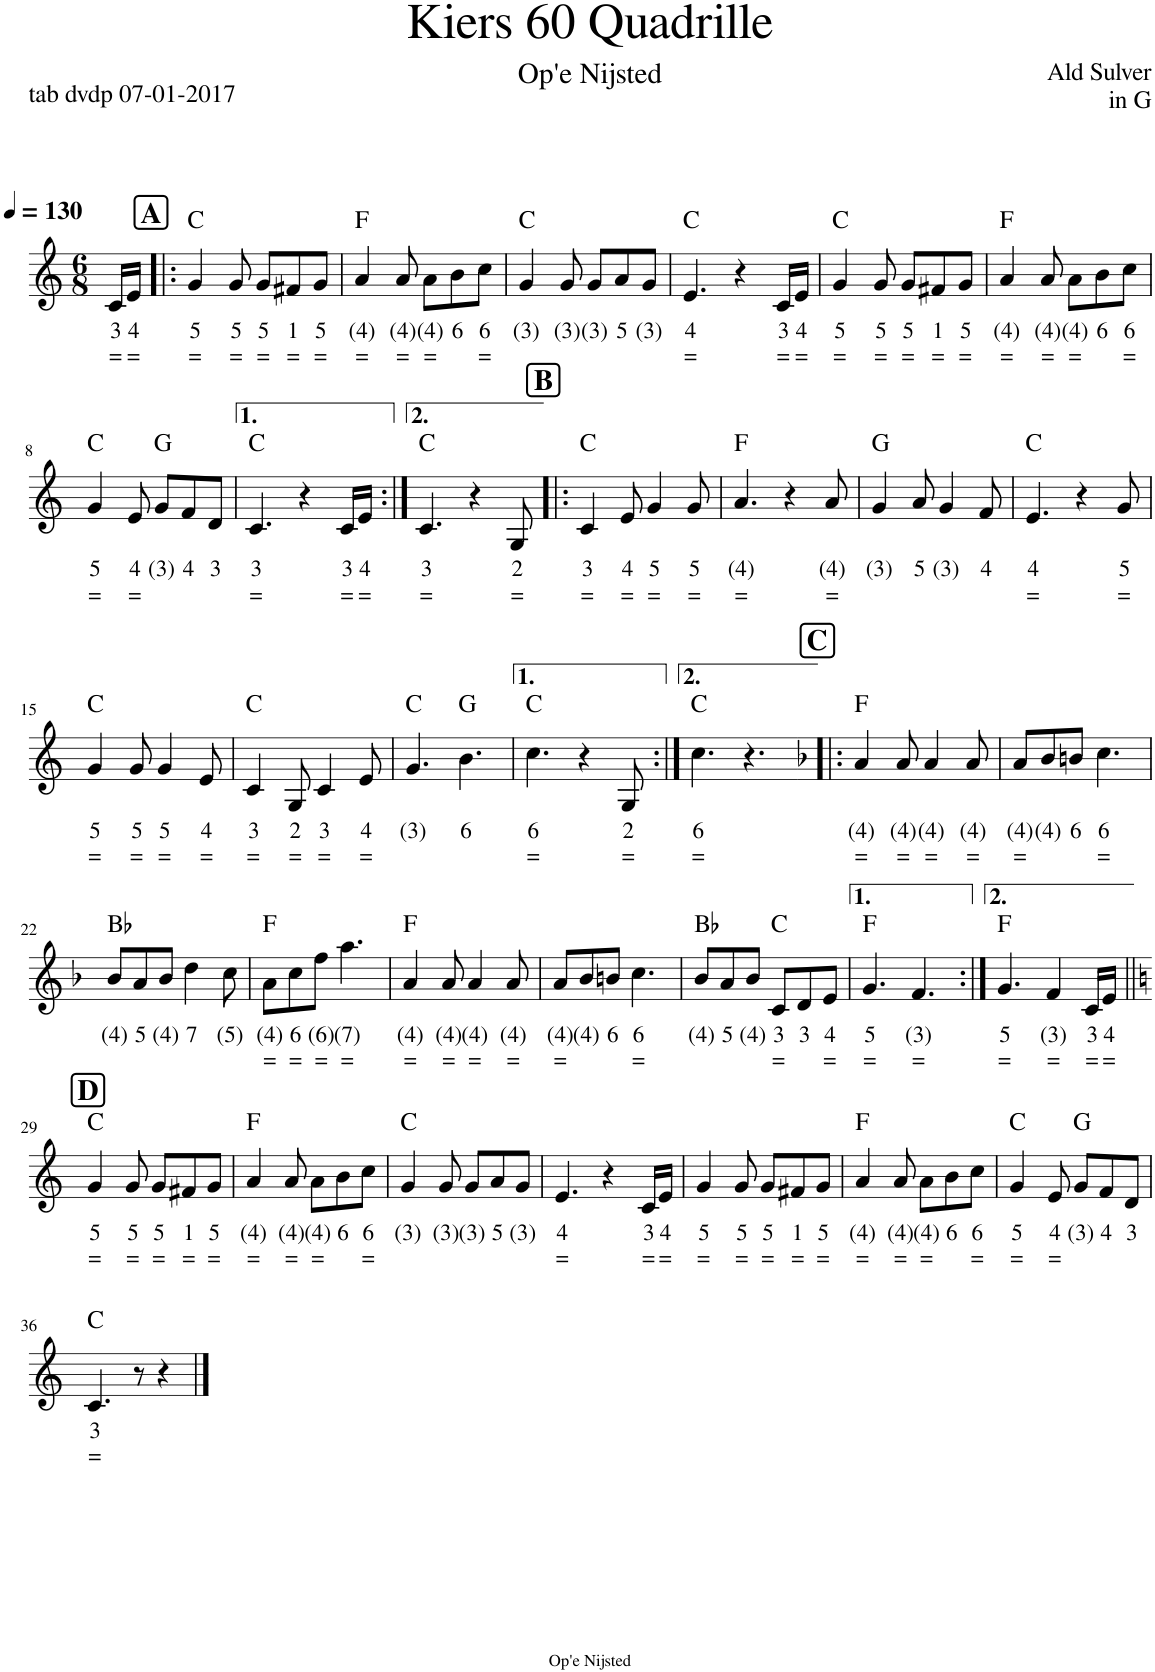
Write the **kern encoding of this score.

**kern	**text	**text	**kern	**text	**text	**kern	**text	**text	**harte
*part3	*part3	*part3	*part2	*part2	*part2	*part1	*part1	*part1	*part1
*staff3	*staff3	*staff3	*staff2	*staff2	*staff2	*staff1	*staff1	*staff1	*
*I"Stem	*	*	*I"Stem	*	*	*I"Stem	*	*	*
*stria5	*	*	*stria5	*	*	*	*	*	*
*clefG2	*	*	*clefG2	*	*	*clefG2	*	*	*
*k[]	*	*	*k[]	*	*	*k[]	*	*	*
*M6/8	*	*	*M6/8	*	*	*M6/8	*	*	*
*MM130	*	*	*MM130	*	*	*MM130	*	*	*
=1	=1	=1	=1	=1	=1	=1	=1	=1	=1
!	!	!	!LO:TX:a:t=2e stem	!	!	!	!	!	!
!LO:TX:a:t=3e stem	!	!	!	!	!	!	!	!	!
!	!	!	!	!	!	!	!LO:LY:b	!LO:LY:b	!
8r	.	.	8r	.	.	16c/LL	3	=	.
!	!	!	!	!	!	!	!LO:LY:b	!LO:LY:b	!
.	.	.	.	.	.	16e/JJ	4	=	.
!!LO:REH:place=s1:a:B:cj:fs=14:t=A
=2!|:	=2!|:	=2!|:	=2!|:	=2!|:	=2!|:	=2!|:	=2!|:	=2!|:	=2!|:
!	!	!	!	!	!	!	!LO:LY:b	!LO:LY:b	!
4.c	3	=	4.ee	7	=	4g/	5	=	C:maj
!	!	!	!	!	!	!	!LO:LY:b	!LO:LY:b	!
.	.	.	.	.	.	8g/	5	=	.
!	!	!	!	!	!	!	!LO:LY:b	!LO:LY:b	!
4.e	4	=	8ee\L	7	=	8g/L	5	=	.
!	!	!	!	!	!	!	!LO:LY:b	!LO:LY:b	!
.	.	.	8dd#X\	(1)	=	8f#X/	1	=	.
!	!	!	!	!	!	!	!LO:LY:b	!LO:LY:b	!
.	.	.	8ee\J	7	=	8g/J	5	=	.
=3	=3	=3	=3	=3	=3	=3	=3	=3	=3
!	!	!	!	!	!	!	!LO:LY:b	!LO:LY:b	!
4.f	(3)	=	4.ff	(6)	=	4a/	(4)	=	F:maj
!	!	!	!	!	!	!	!LO:LY:b	!LO:LY:b	!
.	.	.	.	.	.	8a/	(4)	=	.
!	!	!	!	!	!	!	!LO:LY:b	!LO:LY:b	!
4.f	(3)	=	8ff\L	(6)	=	8a\L	(4)	=	.
!	!	!	!	!	!	!	!LO:LY:b	!	!
.	.	.	8gg\	8	=	8b\	6	.	.
!	!	!	!	!	!	!	!LO:LY:b	!LO:LY:b	!
.	.	.	8aa\J	(7)	=	8cc\J	6	=	.
=4	=4	=4	=4	=4	=4	=4	=4	=4	=4
!	!	!	!	!	!	!	!LO:LY:b	!	!
4.c	3	=	4.ee	(6)	.	4g/	(3)	.	C:maj
!	!	!	!	!	!	!	!LO:LY:b	!	!
.	.	.	.	.	.	8g/	(3)	.	.
!	!	!	!	!	!	!	!LO:LY:b	!	!
4.g	5	=	8ee\L	(6)	.	8g/L	(3)	.	.
!	!	!	!	!	!	!	!LO:LY:b	!	!
.	.	.	8ff\	8	.	8a/	5	.	.
!	!	!	!	!	!	!	!LO:LY:b	!	!
.	.	.	8ee\J	(6)	.	8g/J	(3)	.	.
=5	=5	=5	=5	=5	=5	=5	=5	=5	=5
!	!	!	!	!	!	!	!LO:LY:b	!LO:LY:b	!
4.cc	6	=	4.cc	6	=	4.e/	4	=	C:maj
4.g	5	=	4r	.	.	4r	.	.	.
!	!	!	!	!	!	!	!LO:LY:b	!LO:LY:b	!
.	.	.	8r	.	.	16c/LL	3	=	.
!	!	!	!	!	!	!	!LO:LY:b	!LO:LY:b	!
.	.	.	.	.	.	16e/JJ	4	=	.
=6	=6	=6	=6	=6	=6	=6	=6	=6	=6
!	!	!	!	!	!	!	!LO:LY:b	!LO:LY:b	!
4.c	3	=	8e/L	4	=	4g/	5	=	C:maj
.	.	.	8g/	5	=	.	.	.	.
!	!	!	!	!	!	!	!LO:LY:b	!LO:LY:b	!
.	.	.	8cc/J	6	=	8g/	5	=	.
!	!	!	!	!	!	!	!LO:LY:b	!LO:LY:b	!
4.e	4	=	4.ee	7	=	8g/L	5	=	.
!	!	!	!	!	!	!	!LO:LY:b	!LO:LY:b	!
.	.	.	.	.	.	8f#X/	1	=	.
!	!	!	!	!	!	!	!LO:LY:b	!LO:LY:b	!
.	.	.	.	.	.	8g/J	5	=	.
=7	=7	=7	=7	=7	=7	=7	=7	=7	=7
!	!	!	!	!	!	!	!LO:LY:b	!LO:LY:b	!
4.f	(3)	=	8f/L	(3)	=	4a/	(4)	=	F:maj
.	.	.	8a/	(4)	=	.	.	.	.
!	!	!	!	!	!	!	!LO:LY:b	!LO:LY:b	!
.	.	.	8cc/J	6	=	8a/	(4)	=	.
!	!	!	!	!	!	!	!LO:LY:b	!LO:LY:b	!
4.f	(3)	=	4.ff	(6)	=	8a\L	(4)	=	.
!	!	!	!	!	!	!	!LO:LY:b	!	!
.	.	.	.	.	.	8b\	6	.	.
!	!	!	!	!	!	!	!LO:LY:b	!LO:LY:b	!
.	.	.	.	.	.	8cc\J	6	=	.
!!LO:LB:g=z
=8	=8	=8	=8	=8	=8	=8	=8	=8	=8
!	!	!	!	!	!	!	!LO:LY:b	!LO:LY:b	!
4.c	3	=	4.cc	(5)	.	4g/	5	=	C:maj
!	!	!	!	!	!	!	!LO:LY:b	!LO:LY:b	!
.	.	.	.	.	.	8e/	4	=	.
!	!	!	!	!	!	!	!LO:LY:b	!	!
4.g	(3)	.	4.b	6	.	8g/L	(3)	.	G:maj
!	!	!	!	!	!	!	!LO:LY:b	!	!
.	.	.	.	.	.	8f/	4	.	.
!	!	!	!	!	!	!	!LO:LY:b	!	!
.	.	.	.	.	.	8d/J	3	.	.
=9	=9	=9	=9	=9	=9	=9	=9	=9	=9
!	!	!	!	!	!	!	!LO:LY:b	!LO:LY:b	!
4.cc	(5)	.	4.cc	6	=	4.c/	3	=	C:maj
!	!	!	!LO:N:vis=4	!	!	!	!	!	!
4.g	(3)	.	4.r	.	.	4r	.	.	.
!	!	!	!	!	!	!	!LO:LY:b	!LO:LY:b	!
.	.	.	.	.	.	16c/LL	3	=	.
!	!	!	!	!	!	!	!LO:LY:b	!LO:LY:b	!
.	.	.	.	.	.	16e/JJ	4	=	.
=10:|!	=10:|!	=10:|!	=10:|!	=10:|!	=10:|!	=10:|!	=10:|!	=10:|!	=10:|!
!	!	!	!	!	!	!	!LO:LY:b	!LO:LY:b	!
4.cc	(5)	.	4.cc	6	=	4.c/	3	=	C:maj
!LO:N:vis=4	!	!	!	!	!	!	!	!	!
4.r	.	.	4r	.	.	4r	.	.	.
!	!	!	!	!	!	!	!LO:LY:b	!LO:LY:b	!
.	.	.	8ee	7	=	8G/	2	=	.
!!LO:REH:place=s1:a:B:cj:fs=14:t=B
=11!|:	=11!|:	=11!|:	=11!|:	=11!|:	=11!|:	=11!|:	=11!|:	=11!|:	=11!|:
!	!	!	!	!	!	!	!LO:LY:b	!LO:LY:b	!
4.c	3	=	4.ee	7	=	4c/	3	=	C:maj
!	!	!	!	!	!	!	!LO:LY:b	!LO:LY:b	!
.	.	.	.	.	.	8e/	4	=	.
!	!	!	!	!	!	!	!LO:LY:b	!LO:LY:b	!
4.e	4	=	4.ee	7	=	4g/	5	=	.
!	!	!	!	!	!	!	!LO:LY:b	!LO:LY:b	!
.	.	.	.	.	.	8g/	5	=	.
=12	=12	=12	=12	=12	=12	=12	=12	=12	=12
!	!	!	!	!	!	!	!LO:LY:b	!LO:LY:b	!
4.f	(3)	=	8ff\L	(6)	=	4.a/	(4)	=	F:maj
.	.	.	8cc\	6	=	.	.	.	.
.	.	.	8a\J	(4)	=	.	.	.	.
4.d	3	.	4.f	(3)	=	4r	.	.	.
!	!	!	!	!	!	!	!LO:LY:b	!LO:LY:b	!
.	.	.	.	.	.	8a/	(4)	=	.
=13	=13	=13	=13	=13	=13	=13	=13	=13	=13
!	!	!	!	!	!	!	!LO:LY:b	!	!
4.g	(3)	.	4.b	6	.	4g/	(3)	.	G:maj
!	!	!	!	!	!	!	!LO:LY:b	!	!
.	.	.	.	.	.	8a/	5	.	.
!	!	!	!	!	!	!	!LO:LY:b	!	!
4.b	6	.	4.dd	7	.	4g/	(3)	.	.
!	!	!	!	!	!	!	!LO:LY:b	!	!
.	.	.	.	.	.	8f/	4	.	.
=14	=14	=14	=14	=14	=14	=14	=14	=14	=14
!	!	!	!	!	!	!	!LO:LY:b	!LO:LY:b	!
4.cc	6	=	8cc\L	6	=	4.e/	4	=	C:maj
.	.	.	8g\	5	=	.	.	.	.
.	.	.	8ee\J	7	=	.	.	.	.
4.g	5	=	4cc	6	=	4r	.	.	.
!	!	!	!	!	!	!	!LO:LY:b	!LO:LY:b	!
.	.	.	8ee	7	=	8g/	5	=	.
!!LO:LB:g=z
=15	=15	=15	=15	=15	=15	=15	=15	=15	=15
!	!	!	!	!	!	!	!LO:LY:b	!LO:LY:b	!
4.c	3	=	4ee	(5)	.	4g/	5	=	C:maj
!	!	!	!	!	!	!	!LO:LY:b	!LO:LY:b	!
.	.	.	8ee	(5)	.	8g/	5	=	.
!	!	!	!	!	!	!	!LO:LY:b	!LO:LY:b	!
4.d	3	.	4b	6	.	4g/	5	=	.
!	!	!	!	!	!	!	!LO:LY:b	!LO:LY:b	!
.	.	.	8b	6	.	8e/	4	=	.
=16	=16	=16	=16	=16	=16	=16	=16	=16	=16
!	!	!	!	!	!	!	!LO:LY:b	!LO:LY:b	!
4.e	(2)	.	4g	5	=	4c/	3	=	C:maj
!	!	!	!	!	!	!	!LO:LY:b	!LO:LY:b	!
.	.	.	8g	5	=	8G/	2	=	.
!	!	!	!	!	!	!	!LO:LY:b	!LO:LY:b	!
4.a	5	.	4a	(4)	=	4c/	3	=	.
!	!	!	!	!	!	!	!LO:LY:b	!LO:LY:b	!
.	.	.	8a	(4)	=	8e/	4	=	.
=17	=17	=17	=17	=17	=17	=17	=17	=17	=17
!	!	!	!	!	!	!	!LO:LY:b	!	!
4.g	(3)	.	4.e	(2)	.	4.g/	(3)	.	C:maj
!	!	!	!	!	!	!	!LO:LY:b	!	!
4.g	(3)	.	4.f	4	.	4.b\	6	.	G:maj
=18	=18	=18	=18	=18	=18	=18	=18	=18	=18
!	!	!	!	!	!	!	!LO:LY:b	!LO:LY:b	!
4.c	3	=	4.e	4	=	4.cc\	6	=	C:maj
4.g	5	=	4r	.	.	4r	.	.	.
!	!	!	!	!	!	!	!LO:LY:b	!LO:LY:b	!
.	.	.	8ee	7	=	8G/	2	=	.
=19:|!	=19:|!	=19:|!	=19:|!	=19:|!	=19:|!	=19:|!	=19:|!	=19:|!	=19:|!
!	!	!	!	!	!	!	!LO:LY:b	!LO:LY:b	!
4.c	3	=	4.g	5	=	4.cc\	6	=	C:maj
!LO:N:vis=4	!	!	!LO:N:vis=4	!	!	!	!	!	!
4.r	.	.	4.r	.	.	4.r	.	.	.
!!LO:REH:place=s1:a:B:cj:fs=14:t=C
=20!|:	=20!|:	=20!|:	=20!|:	=20!|:	=20!|:	=20!|:	=20!|:	=20!|:	=20!|:
*k[b-]	*	*	*k[b-]	*	*	*k[b-]	*	*	*
!	!	!	!	!	!	!	!LO:LY:b	!LO:LY:b	!
4.ff	.	.	4ff	(6)	=	4a/	(4)	=	F:maj
!	!	!	!	!	!	!	!LO:LY:b	!LO:LY:b	!
.	.	.	8ff	(6)	=	8a/	(4)	=	.
!	!	!	!	!	!	!	!LO:LY:b	!LO:LY:b	!
4.ee	.	.	4ff	(6)	=	4a/	(4)	=	.
!	!	!	!	!	!	!	!LO:LY:b	!LO:LY:b	!
.	.	.	8ff	(6)	=	8a/	(4)	=	.
=21	=21	=21	=21	=21	=21	=21	=21	=21	=21
!	!	!	!	!	!	!	!LO:LY:b	!LO:LY:b	!
4.dd	.	.	8ff\L	(6)	=	8a/L	(4)	=	.
!	!	!	!	!	!	!	!LO:LY:b	!	!
.	.	.	8gg\	8	=	8b-/	(4)	.	.
!	!	!	!	!	!	!	!LO:LY:b	!	!
.	.	.	8gg#X\J	8!	=	8bn/J	6	.	.
!	!	!	!	!	!	!	!LO:LY:b	!LO:LY:b	!
4.cc	.	.	4.aa	(7)	=	4.cc\	6	=	.
!!LO:LB:g=z
=22	=22	=22	=22	=22	=22	=22	=22	=22	=22
!	!	!	!	!	!	!	!LO:LY:b	!	!
4.b-	.	.	8gg\L	(7)	.	8b-/L	(4)	.	Bb:maj
!	!	!	!	!	!	!	!LO:LY:b	!	!
.	.	.	8ff#X\	1	=	8a/	5	.	.
!	!	!	!	!	!	!	!LO:LY:b	!	!
.	.	.	8gg\J	(7)	.	8b-/J	(4)	.	.
!	!	!	!	!	!	!	!LO:LY:b	!	!
4.g	.	.	4bb-	(8)	.	4dd\	7	.	.
!	!	!	!	!	!	!	!LO:LY:b	!	!
.	.	.	8aa	9	.	8cc\	(5)	.	.
=23	=23	=23	=23	=23	=23	=23	=23	=23	=23
!	!	!	!	!	!	!	!LO:LY:b	!LO:LY:b	!
4.f	.	.	4.ff	(6)	=	8a\L	(4)	=	F:maj
!	!	!	!	!	!	!	!LO:LY:b	!LO:LY:b	!
.	.	.	.	.	.	8cc\	6	=	.
!	!	!	!	!	!	!	!LO:LY:b	!LO:LY:b	!
.	.	.	.	.	.	8ff\J	(6)	=	.
!	!	!	!	!	!	!	!LO:LY:b	!LO:LY:b	!
4.c	.	.	8cc\L	6	=	4.aa\	(7)	=	.
.	.	.	8dd\	(5)	=	.	.	.	.
.	.	.	8ee\J	7	=	.	.	.	.
=24	=24	=24	=24	=24	=24	=24	=24	=24	=24
!	!	!	!	!	!	!	!LO:LY:b	!LO:LY:b	!
4.f	.	.	4ff	(6)	=	4a/	(4)	=	F:maj
!	!	!	!	!	!	!	!LO:LY:b	!LO:LY:b	!
.	.	.	8ff	(6)	=	8a/	(4)	=	.
!	!	!	!	!	!	!	!LO:LY:b	!LO:LY:b	!
4.e	.	.	4ff	(6)	=	4a/	(4)	=	.
!	!	!	!	!	!	!	!LO:LY:b	!LO:LY:b	!
.	.	.	8ff	(6)	=	8a/	(4)	=	.
=25	=25	=25	=25	=25	=25	=25	=25	=25	=25
!	!	!	!	!	!	!	!LO:LY:b	!LO:LY:b	!
4.d	3	.	8ff\L	(6)	=	8a/L	(4)	=	.
!	!	!	!	!	!	!	!LO:LY:b	!	!
.	.	.	8gg\	8	=	8b-/	(4)	.	.
!	!	!	!	!	!	!	!LO:LY:b	!	!
.	.	.	8gg#X\J	8!	=	8bn/J	6	.	.
!	!	!	!	!	!	!	!LO:LY:b	!LO:LY:b	!
4.c	3	=	4.aa	(7)	=	4.cc\	6	=	.
=26	=26	=26	=26	=26	=26	=26	=26	=26	=26
!	!	!	!	!	!	!	!LO:LY:b	!	!
4.B-	3!	.	4.dd	7	.	8b-/L	(4)	.	Bb:maj
!	!	!	!	!	!	!	!LO:LY:b	!	!
.	.	.	.	.	.	8a/	5	.	.
!	!	!	!	!	!	!	!LO:LY:b	!	!
.	.	.	.	.	.	8b-/J	(4)	.	.
!	!	!	!	!	!	!	!LO:LY:b	!LO:LY:b	!
4.c	3	=	4.g	(3)	.	8c/L	3	=	C:maj
!	!	!	!	!	!	!	!LO:LY:b	!	!
.	.	.	.	.	.	8d/	3	.	.
!	!	!	!	!	!	!	!LO:LY:b	!LO:LY:b	!
.	.	.	.	.	.	8e/J	4	=	.
=27	=27	=27	=27	=27	=27	=27	=27	=27	=27
!	!	!	!	!	!	!	!LO:LY:b	!LO:LY:b	!
4.f	(3)	=	4.b-	(4)	.	4.g/	5	=	F:maj
!	!	!	!	!	!	!	!LO:LY:b	!LO:LY:b	!
4.f	(3)	=	4.a	(4)	=	4.f/	(3)	=	.
=28:|!	=28:|!	=28:|!	=28:|!	=28:|!	=28:|!	=28:|!	=28:|!	=28:|!	=28:|!
!	!	!	!	!	!	!	!LO:LY:b	!LO:LY:b	!
4.f	(3)	=	4.b-	(4)	.	4.g/	5	=	F:maj
!	!	!	!	!	!	!	!LO:LY:b	!LO:LY:b	!
4f	(3)	=	4a	(4)	=	4f/	(3)	=	.
!	!	!	!	!	!	!	!LO:LY:b	!LO:LY:b	!
8r	.	.	8r	.	.	16c/LL	3	=	.
!	!	!	!	!	!	!	!LO:LY:b	!LO:LY:b	!
.	.	.	.	.	.	16e/JJ	4	=	.
!!LO:LB:g=z
!!LO:REH:place=s1:a:B:cj:fs=14:t=D
=29||	=29||	=29||	=29||	=29||	=29||	=29||	=29||	=29||	=29||
*k[]	*	*	*k[]	*	*	*k[]	*	*	*
!	!	!	!	!	!	!	!LO:LY:b	!LO:LY:b	!
4.c	3	=	4ee	7	=	4g/	5	=	C:maj
!	!	!	!	!	!	!	!LO:LY:b	!LO:LY:b	!
.	.	.	8ee	7	=	8g/	5	=	.
!	!	!	!	!	!	!	!LO:LY:b	!LO:LY:b	!
4.e	4	=	8ee\L	7	=	8g/L	5	=	.
!	!	!	!	!	!	!	!LO:LY:b	!LO:LY:b	!
.	.	.	8dd#X\	(1)	=	8f#X/	1	=	.
!	!	!	!	!	!	!	!LO:LY:b	!LO:LY:b	!
.	.	.	8ee\J	7	=	8g/J	5	=	.
=30	=30	=30	=30	=30	=30	=30	=30	=30	=30
!	!	!	!	!	!	!	!LO:LY:b	!LO:LY:b	!
4.f	(3)	=	4ff	(6)	=	4a/	(4)	=	F:maj
!	!	!	!	!	!	!	!LO:LY:b	!LO:LY:b	!
.	.	.	8ff	(6)	=	8a/	(4)	=	.
!	!	!	!	!	!	!	!LO:LY:b	!LO:LY:b	!
4.f	(3)	=	8ff\L	(6)	=	8a\L	(4)	=	.
!	!	!	!	!	!	!	!LO:LY:b	!	!
.	.	.	8gg\	8	=	8b\	6	.	.
!	!	!	!	!	!	!	!LO:LY:b	!LO:LY:b	!
.	.	.	8aa\J	(7)	=	8cc\J	6	=	.
=31	=31	=31	=31	=31	=31	=31	=31	=31	=31
!	!	!	!	!	!	!	!LO:LY:b	!	!
4.c	3	=	4ee	7	=	4g/	(3)	.	C:maj
!	!	!	!	!	!	!	!LO:LY:b	!	!
.	.	.	8ee	7	=	8g/	(3)	.	.
!	!	!	!	!	!	!	!LO:LY:b	!	!
4.g	5	=	8ee\L	7	=	8g/L	(3)	.	.
!	!	!	!	!	!	!	!LO:LY:b	!	!
.	.	.	8ff\	(6)	=	8a/	5	.	.
!	!	!	!	!	!	!	!LO:LY:b	!	!
.	.	.	8ee\J	7	=	8g/J	(3)	.	.
=32	=32	=32	=32	=32	=32	=32	=32	=32	=32
!	!	!	!	!	!	!	!LO:LY:b	!LO:LY:b	!
4.cc	6	=	4.cc	(6)	=	4.e/	4	=	.
!	!	!	!LO:N:vis=4	!	!	!	!	!	!
4.g	5	=	4.r	.	.	4r	.	.	.
!	!	!	!	!	!	!	!LO:LY:b	!LO:LY:b	!
.	.	.	.	.	.	16c/LL	3	=	.
!	!	!	!	!	!	!	!LO:LY:b	!LO:LY:b	!
.	.	.	.	.	.	16e/JJ	4	=	.
=33	=33	=33	=33	=33	=33	=33	=33	=33	=33
!	!	!	!	!	!	!	!LO:LY:b	!LO:LY:b	!
4.c	3	=	8e/L	4	=	4g/	5	=	.
.	.	.	8g/	5	=	.	.	.	.
!	!	!	!	!	!	!	!LO:LY:b	!LO:LY:b	!
.	.	.	8cc/J	6	=	8g/	5	=	.
!	!	!	!	!	!	!	!LO:LY:b	!LO:LY:b	!
4.e	4	=	4.ee	7	=	8g/L	5	=	.
!	!	!	!	!	!	!	!LO:LY:b	!LO:LY:b	!
.	.	.	.	.	.	8f#X/	1	=	.
!	!	!	!	!	!	!	!LO:LY:b	!LO:LY:b	!
.	.	.	.	.	.	8g/J	5	=	.
=34	=34	=34	=34	=34	=34	=34	=34	=34	=34
!	!	!	!	!	!	!	!LO:LY:b	!LO:LY:b	!
4.f	(3)	=	8f/L	(3)	=	4a/	(4)	=	F:maj
.	.	.	8a/	(4)	=	.	.	.	.
!	!	!	!	!	!	!	!LO:LY:b	!LO:LY:b	!
.	.	.	8cc/J	6	=	8a/	(4)	=	.
!	!	!	!	!	!	!	!LO:LY:b	!LO:LY:b	!
4.d	3	.	4.ff	(6)	=	8a\L	(4)	=	.
!	!	!	!	!	!	!	!LO:LY:b	!	!
.	.	.	.	.	.	8b\	6	.	.
!	!	!	!	!	!	!	!LO:LY:b	!LO:LY:b	!
.	.	.	.	.	.	8cc\J	6	=	.
=35	=35	=35	=35	=35	=35	=35	=35	=35	=35
!	!	!	!	!	!	!	!LO:LY:b	!LO:LY:b	!
4.c	3	=	4.cc	(5)	.	4g/	5	=	C:maj
!	!	!	!	!	!	!	!LO:LY:b	!LO:LY:b	!
.	.	.	.	.	.	8e/	4	=	.
!	!	!	!	!	!	!	!LO:LY:b	!	!
4.g	(3)	.	4.b	6	.	8g/L	(3)	.	G:maj
!	!	!	!	!	!	!	!LO:LY:b	!	!
.	.	.	.	.	.	8f/	4	.	.
!	!	!	!	!	!	!	!LO:LY:b	!	!
.	.	.	.	.	.	8d/J	3	.	.
!!LO:LB:g=z
=36	=36	=36	=36	=36	=36	=36	=36	=36	=36
!	!	!	!	!	!	!	!LO:LY:b	!LO:LY:b	!
4.c	3	=	4.cc	6	=	4.c/	3	=	C:maj
8cc	6	=	8r	.	.	8r	.	.	.
4r	.	.	4r	.	.	4r	.	.	.
==	==	==	==	==	==	==	==	==	==
*-	*-	*-	*-	*-	*-	*-	*-	*-	*-
